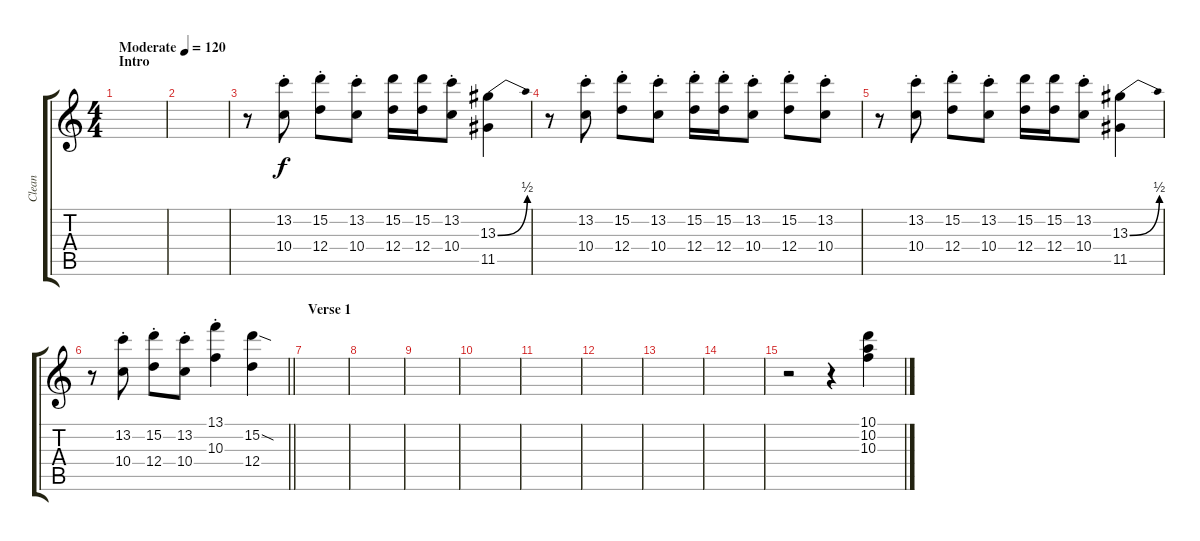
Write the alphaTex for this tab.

\track ("Clean" "Clean") {instrument electricguitarclean}
\staff {score tabs}
\tuning (E4 B3 G3 D3 A2 E2) {hide}
\ts (4 4)
\section ("" "Intro")
\tempo (120 "Moderate")
\clef g2
\ks c
|
|
r.8 (13.2{st} 10.4{st}).8 (15.2{st} 12.4{st}).8 (13.2{st} 10.4{st}).8 (15.2 12.4).16 (15.2 12.4).16 (13.2{st} 10.4{st}).8 (13.3{be (bend 0 0 60 2)} 11.5).4 |
r.8 (13.2{st} 10.4{st}).8 (15.2{st} 12.4{st}).8 (13.2{st} 10.4{st}).8 (15.2{st} 12.4{st}).16 (15.2{st} 12.4{st}).16 (13.2{st} 10.4{st}).8 (15.2{st} 12.4{st}).8 (13.2{st} 10.4{st}).8 |
r.8 (13.2{st} 10.4{st}).8 (15.2{st} 12.4{st}).8 (13.2{st} 10.4{st}).8 (15.2 12.4).16 (15.2 12.4).16 (13.2{st} 10.4{st}).8 (13.3{be (bend 0 0 60 2)} 11.5).4 |
\barLineRight lightlight
r.8 (13.2{st} 10.4{st}).8 (15.2{st} 12.4{st}).8 (13.2{st} 10.4{st}).8 (13.1{st} 10.3{st}).4 (15.2{sod} 12.4).4 |
\section ("" "Verse 1")
|
|
|
|
|
|
|
|
r.2 r.4 (10.1 10.2 10.3).4
